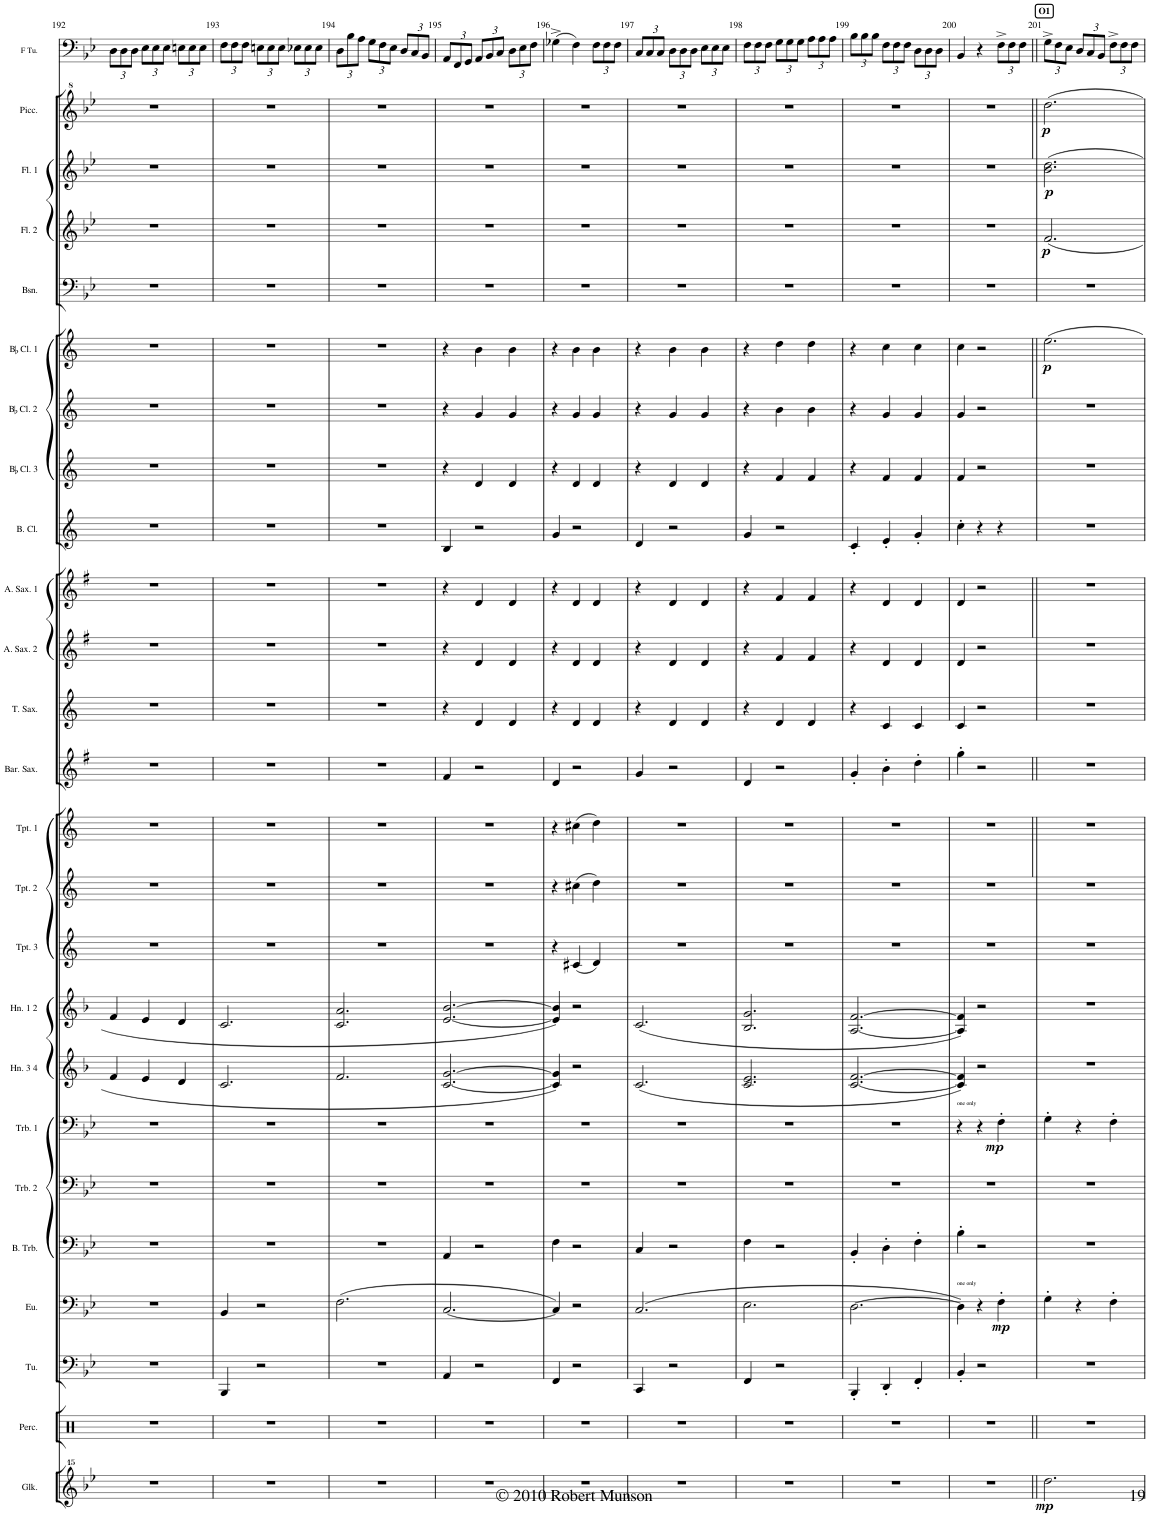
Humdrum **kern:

**kern	**dynam	**kern	**kern	**kern	**dynam	**kern	**kern	**kern	**dynam	**kern	**kern	**kern	**kern	**kern	**kern	**kern	**kern	**kern	**kern	**kern	**kern	**kern	**dynam	**kern	**kern	**dynam	**kern	**dynam	**kern	**dynam	**kern
*part25	*part25	*part24	*part23	*part22	*part22	*part21	*part20	*part19	*part19	*part18	*part17	*part16	*part15	*part14	*part13	*part12	*part11	*part10	*part9	*part8	*part7	*part6	*part6	*part5	*part4	*part4	*part3	*part3	*part2	*part2	*part1
*staff25	*staff25	*staff24	*staff23	*staff22	*staff22	*staff21	*staff20	*staff19	*staff19	*staff18	*staff17	*staff16	*staff15	*staff14	*staff13	*staff12	*staff11	*staff10	*staff9	*staff8	*staff7	*staff6	*staff6	*staff5	*staff4	*staff4	*staff3	*staff3	*staff2	*staff2	*staff1
*I"Glockenspiel	*	*I"Percussion	*I"Tuba	*I"Euphonium	*	*I"Bass Trombone	*I"Trombone 2	*I"Trombone 1	*	*I"Horn 3 4	*I"Horn 1 2	*I"BaccidentalFlat Trumpet 3	*I"BaccidentalFlat Trumpet 2	*I"BaccidentalFlat Trumpet 1	*I"Baritone Saxophone	*I"Tenor Saxophone	*I"Alto Saxophone 2	*I"Alto Saxophone 1	*I"Bass Clarinet	*I"BaccidentalFlat Clarinet 3	*I"BaccidentalFlat Clarinet 2	*I"BaccidentalFlat Clarinet 1	*	*I"Bassoon	*I"Flute 2	*	*I"Flute 1	*	*I"Piccolo	*	*I"Solo F Tuba
*I'Glk.	*	*I'Perc.	*I'Tu.	*I'Eu.	*	*I'B. Trb.	*I'Trb. 2	*I'Trb. 1	*	*I'Hn. 3 4	*I'Hn. 1 2	*I'Tpt. 3	*I'Tpt. 2	*I'Tpt. 1	*I'Bar. Sax.	*I'T. Sax.	*I'A. Sax. 2	*I'A. Sax. 1	*I'B. Cl.	*I'BaccidentalFlat Cl. 3	*I'BaccidentalFlat Cl. 2	*I'BaccidentalFlat Cl. 1	*	*I'Bsn.	*I'Fl. 2	*	*I'Fl. 1	*	*I'Picc.	*	*I'F Tu.
!!LO:PB:g=z
*clefG^^2	*	*clefX	*clefF4	*clefF4	*	*clefF4	*clefF4	*clefF4	*	*clefG2	*clefG2	*clefG2	*clefG2	*clefG2	*clefG2	*clefG2	*clefG2	*clefG2	*clefG2	*clefG2	*clefG2	*clefG2	*	*clefF4	*clefG2	*	*clefG2	*	*clefG^2	*	*clefF4
*	*	*	*	*	*	*	*	*	*	*Trd4c7	*Trd4c7	*Trd1c2	*Trd1c2	*Trd1c2	*Trd12c21	*Trd8c14	*Trd5c9	*Trd5c9	*Trd8c14	*Trd1c2	*Trd1c2	*Trd1c2	*	*	*	*	*	*	*Trd-7c-12	*	*
*k[b-e-]	*	*k[]	*k[b-e-]	*k[b-e-]	*	*k[b-e-]	*k[b-e-]	*k[b-e-]	*	*k[b-]	*k[b-]	*k[]	*k[]	*k[]	*k[f#]	*k[]	*k[f#]	*k[f#]	*k[]	*k[]	*k[]	*k[]	*	*k[b-e-]	*k[b-e-]	*	*k[b-e-]	*	*k[b-e-]	*	*k[b-e-]
*M3/4	*	*M3/4	*M3/4	*M3/4	*	*M3/4	*M3/4	*M3/4	*	*M3/4	*M3/4	*M3/4	*M3/4	*M3/4	*M3/4	*M3/4	*M3/4	*M3/4	*M3/4	*M3/4	*M3/4	*M3/4	*	*M3/4	*M3/4	*	*M3/4	*	*M3/4	*	*M3/4
*	*	*	*	*	*	*	*	*	*	*	*	*	*	*	*	*	*	*	*	*	*	*	*	*	*	*	*	*	*	*	*Xbrackettup
=192	=192	=192	=192	=192	=192	=192	=192	=192	=192	=192	=192	=192	=192	=192	=192	=192	=192	=192	=192	=192	=192	=192	=192	=192	=192	=192	=192	=192	=192	=192	=192
2.r	.	2.r	2.r	2.r	.	2.r	2.r	2.r	.	4f/	4f/	2.r	2.r	2.r	2.r	2.r	2.r	2.r	2.r	2.r	2.r	2.r	.	2.r	2.r	.	2.r	.	2.r	.	12D\L
.	.	.	.	.	.	.	.	.	.	.	.	.	.	.	.	.	.	.	.	.	.	.	.	.	.	.	.	.	.	.	12D\
.	.	.	.	.	.	.	.	.	.	.	.	.	.	.	.	.	.	.	.	.	.	.	.	.	.	.	.	.	.	.	12D\J
.	.	.	.	.	.	.	.	.	.	4e/	4e/	.	.	.	.	.	.	.	.	.	.	.	.	.	.	.	.	.	.	.	12E-\L
.	.	.	.	.	.	.	.	.	.	.	.	.	.	.	.	.	.	.	.	.	.	.	.	.	.	.	.	.	.	.	12E-\
.	.	.	.	.	.	.	.	.	.	.	.	.	.	.	.	.	.	.	.	.	.	.	.	.	.	.	.	.	.	.	12E-\J
.	.	.	.	.	.	.	.	.	.	4d/	4d/	.	.	.	.	.	.	.	.	.	.	.	.	.	.	.	.	.	.	.	12En\L
.	.	.	.	.	.	.	.	.	.	.	.	.	.	.	.	.	.	.	.	.	.	.	.	.	.	.	.	.	.	.	12E\
.	.	.	.	.	.	.	.	.	.	.	.	.	.	.	.	.	.	.	.	.	.	.	.	.	.	.	.	.	.	.	12E\J
=193	=193	=193	=193	=193	=193	=193	=193	=193	=193	=193	=193	=193	=193	=193	=193	=193	=193	=193	=193	=193	=193	=193	=193	=193	=193	=193	=193	=193	=193	=193	=193
2.r	.	2.r	4BBB-/	4BB-/	.	2.r	2.r	2.r	.	2.c/	2.c/	2.r	2.r	2.r	2.r	2.r	2.r	2.r	2.r	2.r	2.r	2.r	.	2.r	2.r	.	2.r	.	2.r	.	12F\L
.	.	.	.	.	.	.	.	.	.	.	.	.	.	.	.	.	.	.	.	.	.	.	.	.	.	.	.	.	.	.	12F\
.	.	.	.	.	.	.	.	.	.	.	.	.	.	.	.	.	.	.	.	.	.	.	.	.	.	.	.	.	.	.	12F\J
.	.	.	2r	2r	.	.	.	.	.	.	.	.	.	.	.	.	.	.	.	.	.	.	.	.	.	.	.	.	.	.	12En\L
.	.	.	.	.	.	.	.	.	.	.	.	.	.	.	.	.	.	.	.	.	.	.	.	.	.	.	.	.	.	.	12E\
.	.	.	.	.	.	.	.	.	.	.	.	.	.	.	.	.	.	.	.	.	.	.	.	.	.	.	.	.	.	.	12E\J
.	.	.	.	.	.	.	.	.	.	.	.	.	.	.	.	.	.	.	.	.	.	.	.	.	.	.	.	.	.	.	12E-X\L
.	.	.	.	.	.	.	.	.	.	.	.	.	.	.	.	.	.	.	.	.	.	.	.	.	.	.	.	.	.	.	12E-\
.	.	.	.	.	.	.	.	.	.	.	.	.	.	.	.	.	.	.	.	.	.	.	.	.	.	.	.	.	.	.	12E-\J
=194	=194	=194	=194	=194	=194	=194	=194	=194	=194	=194	=194	=194	=194	=194	=194	=194	=194	=194	=194	=194	=194	=194	=194	=194	=194	=194	=194	=194	=194	=194	=194
2.r	.	2.r	2.r	(2.F\	.	2.r	2.r	2.r	.	2.f/	2.c/ 2.a/	2.r	2.r	2.r	2.r	2.r	2.r	2.r	2.r	2.r	2.r	2.r	.	2.r	2.r	.	2.r	.	2.r	.	12D\L
.	.	.	.	.	.	.	.	.	.	.	.	.	.	.	.	.	.	.	.	.	.	.	.	.	.	.	.	.	.	.	12B-\
.	.	.	.	.	.	.	.	.	.	.	.	.	.	.	.	.	.	.	.	.	.	.	.	.	.	.	.	.	.	.	12A\J
.	.	.	.	.	.	.	.	.	.	.	.	.	.	.	.	.	.	.	.	.	.	.	.	.	.	.	.	.	.	.	12G\L
.	.	.	.	.	.	.	.	.	.	.	.	.	.	.	.	.	.	.	.	.	.	.	.	.	.	.	.	.	.	.	12F\
.	.	.	.	.	.	.	.	.	.	.	.	.	.	.	.	.	.	.	.	.	.	.	.	.	.	.	.	.	.	.	12E-\J
.	.	.	.	.	.	.	.	.	.	.	.	.	.	.	.	.	.	.	.	.	.	.	.	.	.	.	.	.	.	.	12D/L
.	.	.	.	.	.	.	.	.	.	.	.	.	.	.	.	.	.	.	.	.	.	.	.	.	.	.	.	.	.	.	12C/
.	.	.	.	.	.	.	.	.	.	.	.	.	.	.	.	.	.	.	.	.	.	.	.	.	.	.	.	.	.	.	12BB-/J
=195	=195	=195	=195	=195	=195	=195	=195	=195	=195	=195	=195	=195	=195	=195	=195	=195	=195	=195	=195	=195	=195	=195	=195	=195	=195	=195	=195	=195	=195	=195	=195
2.r	.	2.r	4AA/	[2.C/	.	4AA/	2.r	2.r	.	[2.c/ [2.g/	[2.e/ [2.b-/	2.r	2.r	2.r	4f#/	4r	4r	4r	4B/	4r	4r	4r	.	2.r	2.r	.	2.r	.	2.r	.	12AA/L
.	.	.	.	.	.	.	.	.	.	.	.	.	.	.	.	.	.	.	.	.	.	.	.	.	.	.	.	.	.	.	12FF/
.	.	.	.	.	.	.	.	.	.	.	.	.	.	.	.	.	.	.	.	.	.	.	.	.	.	.	.	.	.	.	12GG/J
.	.	.	2r	.	.	2r	.	.	.	.	.	.	.	.	2r	4d/	4d/	4d/	2r	4d/	4g/	4b\	.	.	.	.	.	.	.	.	12AA/L
.	.	.	.	.	.	.	.	.	.	.	.	.	.	.	.	.	.	.	.	.	.	.	.	.	.	.	.	.	.	.	12BB-/
.	.	.	.	.	.	.	.	.	.	.	.	.	.	.	.	.	.	.	.	.	.	.	.	.	.	.	.	.	.	.	12C/J
.	.	.	.	.	.	.	.	.	.	.	.	.	.	.	.	4d/	4d/	4d/	.	4d/	4g/	4b\	.	.	.	.	.	.	.	.	12D\L
.	.	.	.	.	.	.	.	.	.	.	.	.	.	.	.	.	.	.	.	.	.	.	.	.	.	.	.	.	.	.	12E-\
.	.	.	.	.	.	.	.	.	.	.	.	.	.	.	.	.	.	.	.	.	.	.	.	.	.	.	.	.	.	.	12F\J
=196	=196	=196	=196	=196	=196	=196	=196	=196	=196	=196	=196	=196	=196	=196	=196	=196	=196	=196	=196	=196	=196	=196	=196	=196	=196	=196	=196	=196	=196	=196	=196
2.r	.	2.r	4FF/	4C/])	.	4F\	2.r	2.r	.	4c/] 4g/]	4e/] 4b-/]	4r	4r	4r	4d/	4r	4r	4r	4g/	4r	4r	4r	.	2.r	2.r	.	2.r	.	2.r	.	(4G-X^\
.	.	.	2r	2r	.	2r	.	.	.	2r	2r	(4c#X/	(4cc#X\	(4cc#X\	2r	4d/	4d/	4d/	2r	4d/	4g/	4b\	.	.	.	.	.	.	.	.	4F\)
.	.	.	.	.	.	.	.	.	.	.	.	4d/)	4dd\)	4dd\)	.	4d/	4d/	4d/	.	4d/	4g/	4b\	.	.	.	.	.	.	.	.	12F\L
.	.	.	.	.	.	.	.	.	.	.	.	.	.	.	.	.	.	.	.	.	.	.	.	.	.	.	.	.	.	.	12F\
.	.	.	.	.	.	.	.	.	.	.	.	.	.	.	.	.	.	.	.	.	.	.	.	.	.	.	.	.	.	.	12F\J
=197	=197	=197	=197	=197	=197	=197	=197	=197	=197	=197	=197	=197	=197	=197	=197	=197	=197	=197	=197	=197	=197	=197	=197	=197	=197	=197	=197	=197	=197	=197	=197
2.r	.	2.r	4CC/	(2.C/	.	4C/	2.r	2.r	.	(2.c/	(2.c/	2.r	2.r	2.r	4g/	4r	4r	4r	4d/	4r	4r	4r	.	2.r	2.r	.	2.r	.	2.r	.	12C/L
.	.	.	.	.	.	.	.	.	.	.	.	.	.	.	.	.	.	.	.	.	.	.	.	.	.	.	.	.	.	.	12C/
.	.	.	.	.	.	.	.	.	.	.	.	.	.	.	.	.	.	.	.	.	.	.	.	.	.	.	.	.	.	.	12C/J
.	.	.	2r	.	.	2r	.	.	.	.	.	.	.	.	2r	4d/	4d/	4d/	2r	4d/	4g/	4b\	.	.	.	.	.	.	.	.	12D\L
.	.	.	.	.	.	.	.	.	.	.	.	.	.	.	.	.	.	.	.	.	.	.	.	.	.	.	.	.	.	.	12D\
.	.	.	.	.	.	.	.	.	.	.	.	.	.	.	.	.	.	.	.	.	.	.	.	.	.	.	.	.	.	.	12D\J
.	.	.	.	.	.	.	.	.	.	.	.	.	.	.	.	4d/	4d/	4d/	.	4d/	4g/	4b\	.	.	.	.	.	.	.	.	12E-\L
.	.	.	.	.	.	.	.	.	.	.	.	.	.	.	.	.	.	.	.	.	.	.	.	.	.	.	.	.	.	.	12E-\
.	.	.	.	.	.	.	.	.	.	.	.	.	.	.	.	.	.	.	.	.	.	.	.	.	.	.	.	.	.	.	12E-\J
=198	=198	=198	=198	=198	=198	=198	=198	=198	=198	=198	=198	=198	=198	=198	=198	=198	=198	=198	=198	=198	=198	=198	=198	=198	=198	=198	=198	=198	=198	=198	=198
2.r	.	2.r	4FF/	2.E-\	.	4F\	2.r	2.r	.	2.c/ 2.e/	2.B-/ 2.g/	2.r	2.r	2.r	4d/	4r	4r	4r	4g/	4r	4r	4r	.	2.r	2.r	.	2.r	.	2.r	.	12F\L
.	.	.	.	.	.	.	.	.	.	.	.	.	.	.	.	.	.	.	.	.	.	.	.	.	.	.	.	.	.	.	12F\
.	.	.	.	.	.	.	.	.	.	.	.	.	.	.	.	.	.	.	.	.	.	.	.	.	.	.	.	.	.	.	12F\J
.	.	.	2r	.	.	2r	.	.	.	.	.	.	.	.	2r	4d/	4f#/	4f#/	2r	4f/	4b\	4dd\	.	.	.	.	.	.	.	.	12G\L
.	.	.	.	.	.	.	.	.	.	.	.	.	.	.	.	.	.	.	.	.	.	.	.	.	.	.	.	.	.	.	12G\
.	.	.	.	.	.	.	.	.	.	.	.	.	.	.	.	.	.	.	.	.	.	.	.	.	.	.	.	.	.	.	12G\J
.	.	.	.	.	.	.	.	.	.	.	.	.	.	.	.	4d/	4f#/	4f#/	.	4f/	4b\	4dd\	.	.	.	.	.	.	.	.	12A\L
.	.	.	.	.	.	.	.	.	.	.	.	.	.	.	.	.	.	.	.	.	.	.	.	.	.	.	.	.	.	.	12A\
.	.	.	.	.	.	.	.	.	.	.	.	.	.	.	.	.	.	.	.	.	.	.	.	.	.	.	.	.	.	.	12A\J
=199	=199	=199	=199	=199	=199	=199	=199	=199	=199	=199	=199	=199	=199	=199	=199	=199	=199	=199	=199	=199	=199	=199	=199	=199	=199	=199	=199	=199	=199	=199	=199
2.r	.	2.r	4BBB-'/	[2.D\	.	4BB-'/	2.r	2.r	.	[2.c/ [2.f/	[2.A/ [2.f/	2.r	2.r	2.r	4g'/	4r	4r	4r	4c'/	4r	4r	4r	.	2.r	2.r	.	2.r	.	2.r	.	12B-\L
.	.	.	.	.	.	.	.	.	.	.	.	.	.	.	.	.	.	.	.	.	.	.	.	.	.	.	.	.	.	.	12B-\
.	.	.	.	.	.	.	.	.	.	.	.	.	.	.	.	.	.	.	.	.	.	.	.	.	.	.	.	.	.	.	12B-\J
.	.	.	4DD'/	.	.	4D'\	.	.	.	.	.	.	.	.	4b'\	4c/	4d/	4d/	4e'/	4f/	4g/	4cc\	.	.	.	.	.	.	.	.	12F\L
.	.	.	.	.	.	.	.	.	.	.	.	.	.	.	.	.	.	.	.	.	.	.	.	.	.	.	.	.	.	.	12F\
.	.	.	.	.	.	.	.	.	.	.	.	.	.	.	.	.	.	.	.	.	.	.	.	.	.	.	.	.	.	.	12F\J
.	.	.	4FF'/	.	.	4F'\	.	.	.	.	.	.	.	.	4dd'\	4c/	4d/	4d/	4g'/	4f/	4g/	4cc\	.	.	.	.	.	.	.	.	12D\L
.	.	.	.	.	.	.	.	.	.	.	.	.	.	.	.	.	.	.	.	.	.	.	.	.	.	.	.	.	.	.	12D\
.	.	.	.	.	.	.	.	.	.	.	.	.	.	.	.	.	.	.	.	.	.	.	.	.	.	.	.	.	.	.	12D\J
=200	=200	=200	=200	=200	=200	=200	=200	=200	=200	=200	=200	=200	=200	=200	=200	=200	=200	=200	=200	=200	=200	=200	=200	=200	=200	=200	=200	=200	=200	=200	=200
!	!	!	!	!	!	!	!	!LO:TX:a:t=one only	!	!	!	!	!	!	!	!	!	!	!	!	!	!	!	!	!	!	!	!	!	!	!
!	!	!	!	!LO:TX:a:t=one only	!	!	!	!	!	!	!	!	!	!	!	!	!	!	!	!	!	!	!	!	!	!	!	!	!	!	!
2.r	.	2.r	4BB-'/	4D\])	.	4B-'\	2.r	4r	.	4c/] 4f/])	4A/] 4f/])	2.r	2.r	2.r	4gg'\	4c/	4d/	4d/	4cc'\	4f/	4g/	4cc\	.	2.r	2.r	.	2.r	.	2.r	.	4BB-/
.	.	.	2r	4r	.	2r	.	4r	.	2r	2r	.	.	.	2r	2r	2r	2r	4r	2r	2r	2r	.	.	.	.	.	.	.	.	4r
!	!	!	!	!	!LO:DY:b	!	!	!	!LO:DY:b	!	!	!	!	!	!	!	!	!	!	!	!	!	!	!	!	!	!	!	!	!	!
.	.	.	.	4F'\	mp	.	.	4F'\	mp	.	.	.	.	.	.	.	.	.	4r	.	.	.	.	.	.	.	.	.	.	.	12F^\L
.	.	.	.	.	.	.	.	.	.	.	.	.	.	.	.	.	.	.	.	.	.	.	.	.	.	.	.	.	.	.	12F\
.	.	.	.	.	.	.	.	.	.	.	.	.	.	.	.	.	.	.	.	.	.	.	.	.	.	.	.	.	.	.	12F\J
=201||	=201||	=201||	=201||	=201||	=201||	=201||	=201||	=201||	=201||	=201||	=201||	=201||	=201||	=201||	=201||	=201||	=201||	=201||	=201||	=201||	=201||	=201||	=201||	=201||	=201||	=201||	=201||	=201||	=201||	=201||	=201||
!	!	!	!	!	!	!	!	!	!	!	!	!	!	!	!	!	!	!	!	!	!	!	!	!	!	!	!	!	!	!	!LO:TX:a:B:t=O1
!	!LO:DY:b	!	!	!	!	!	!	!	!	!	!	!	!	!	!	!	!	!	!	!	!	!	!LO:DY:b	!	!	!LO:DY:b	!	!LO:DY:b	!	!LO:DY:b	!
2.dddd\	mp	2.r	2.r	4G'\	.	2.r	2.r	4G'\	.	2.r	2.r	2.r	2.r	2.r	2.r	2.r	2.r	2.r	2.r	2.r	2.r	2.ee\	p	2.r	2.f/	p	2.b-\ 2.dd\	p	2.ddd\	p	12G^\L
.	.	.	.	.	.	.	.	.	.	.	.	.	.	.	.	.	.	.	.	.	.	.	.	.	.	.	.	.	.	.	12F\
.	.	.	.	.	.	.	.	.	.	.	.	.	.	.	.	.	.	.	.	.	.	.	.	.	.	.	.	.	.	.	12E-\J
.	.	.	.	4r	.	.	.	4r	.	.	.	.	.	.	.	.	.	.	.	.	.	.	.	.	.	.	.	.	.	.	12D/L
.	.	.	.	.	.	.	.	.	.	.	.	.	.	.	.	.	.	.	.	.	.	.	.	.	.	.	.	.	.	.	12C/
.	.	.	.	.	.	.	.	.	.	.	.	.	.	.	.	.	.	.	.	.	.	.	.	.	.	.	.	.	.	.	12BB-/J
.	.	.	.	4F'\	.	.	.	4F'\	.	.	.	.	.	.	.	.	.	.	.	.	.	.	.	.	.	.	.	.	.	.	12F^\L
.	.	.	.	.	.	.	.	.	.	.	.	.	.	.	.	.	.	.	.	.	.	.	.	.	.	.	.	.	.	.	12F\
.	.	.	.	.	.	.	.	.	.	.	.	.	.	.	.	.	.	.	.	.	.	.	.	.	.	.	.	.	.	.	12F\J
=	=	=	=	=	=	=	=	=	=	=	=	=	=	=	=	=	=	=	=	=	=	=	=	=	=	=	=	=	=	=	=
*-	*-	*-	*-	*-	*-	*-	*-	*-	*-	*-	*-	*-	*-	*-	*-	*-	*-	*-	*-	*-	*-	*-	*-	*-	*-	*-	*-	*-	*-	*-	*-
